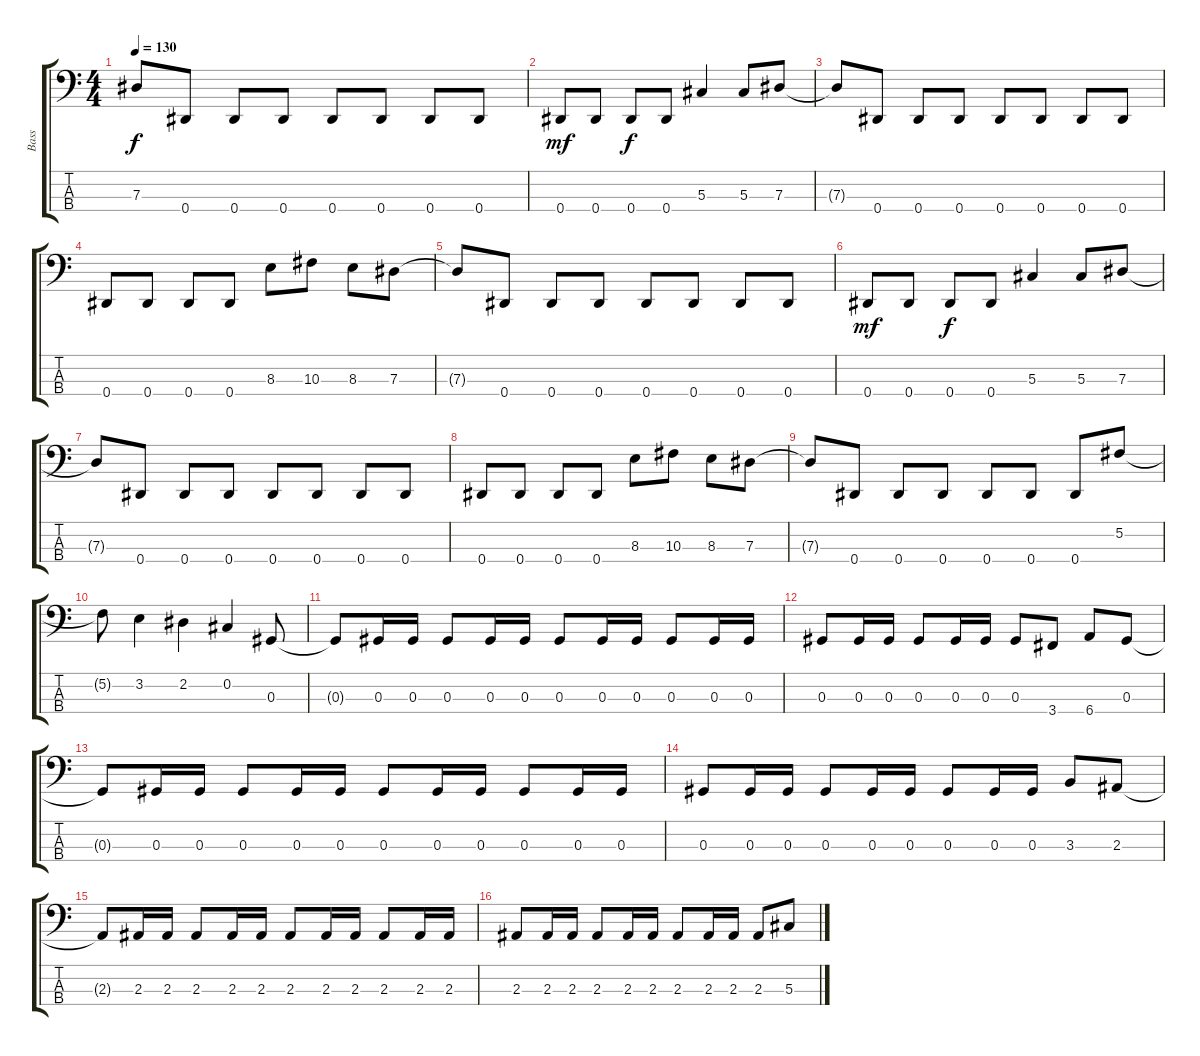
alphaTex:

\track ("Bass" "Bass") {instrument electricbassfinger}
\staff {score tabs}
\tuning (Gb2 Db2 Ab1 Eb1) {hide}
\ts (4 4)
\tempo 130
\clef f4
\ks c
7.3{t}.8{dy f} 0.4.8 0.4.8 0.4.8 0.4.8 0.4.8 0.4.8 0.4.8 |
0.4.8{dy mf} 0.4.8 0.4.8{dy f} 0.4.8 5.3.4 5.3.8 7.3.8 |
7.3{t}.8 0.4.8 0.4.8 0.4.8 0.4.8 0.4.8 0.4.8 0.4.8 |
0.4.8 0.4.8 0.4.8 0.4.8 8.3.8 10.3.8 8.3.8 7.3.8 |
7.3{t}.8 0.4.8 0.4.8 0.4.8 0.4.8 0.4.8 0.4.8 0.4.8 |
0.4.8{dy mf} 0.4.8 0.4.8{dy f} 0.4.8 5.3.4 5.3.8 7.3.8 |
7.3{t}.8 0.4.8 0.4.8 0.4.8 0.4.8 0.4.8 0.4.8 0.4.8 |
0.4.8 0.4.8 0.4.8 0.4.8 8.3.8 10.3.8 8.3.8 7.3.8 |
7.3{t}.8 0.4.8 0.4.8 0.4.8 0.4.8 0.4.8 0.4.8 5.2.8 |
5.2{t}.8 3.2.4 2.2.4 0.2.4 0.3.8 |
0.3{t}.8 0.3.16 0.3.16 0.3.8 0.3.16 0.3.16 0.3.8 0.3.16 0.3.16 0.3.8 0.3.16 0.3.16 |
0.3.8 0.3.16 0.3.16 0.3.8 0.3.16 0.3.16 0.3.8 3.4.8 6.4.8 0.3.8 |
0.3{t}.8 0.3.16 0.3.16 0.3.8 0.3.16 0.3.16 0.3.8 0.3.16 0.3.16 0.3.8 0.3.16 0.3.16 |
0.3.8 0.3.16 0.3.16 0.3.8 0.3.16 0.3.16 0.3.8 0.3.16 0.3.16 3.3.8 2.3.8 |
2.3{t}.8 2.3.16 2.3.16 2.3.8 2.3.16 2.3.16 2.3.8 2.3.16 2.3.16 2.3.8 2.3.16 2.3.16 |
2.3.8 2.3.16 2.3.16 2.3.8 2.3.16 2.3.16 2.3.8 2.3.16 2.3.16 2.3.8 5.3.8
